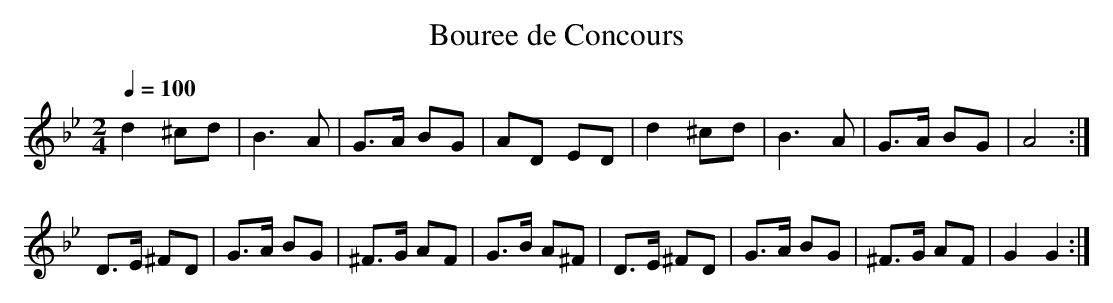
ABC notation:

X:1
T:Bouree de Concours
M:2/4
L:1/8
Q:1/4=100
K:Gm
d2 ^cd|B3 A|G>A BG|AD ED|d2 ^cd|B3 A|G>A BG|A4:|!
D>E ^FD|G>A BG|^F>G AF|G>B A^F|D>E ^FD|G>A BG|^F>G AF|G2 G2:|!
